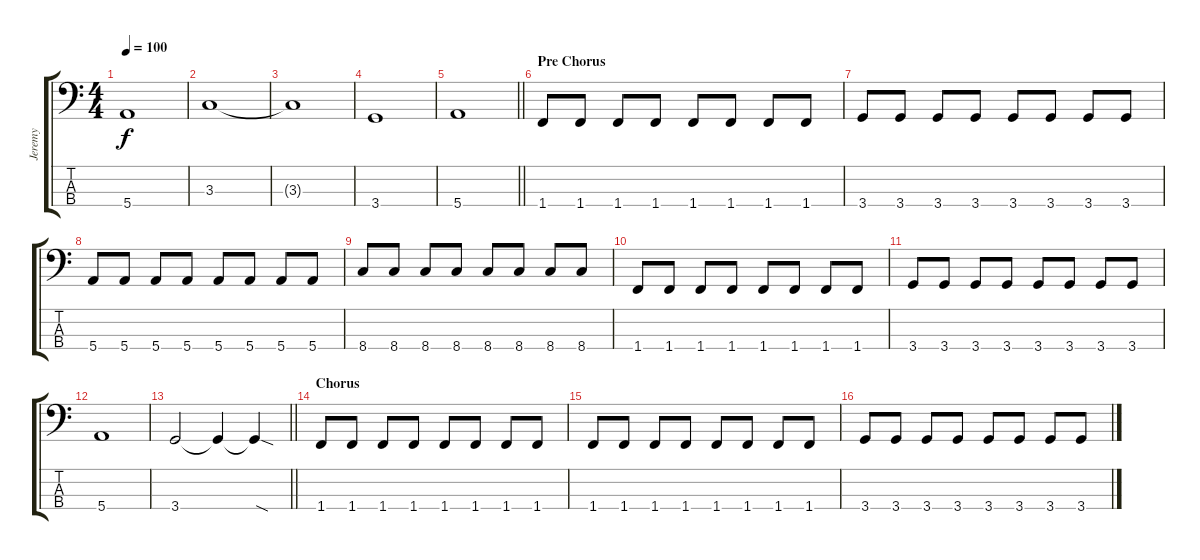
\track ("Jeremy" "Jeremy") {instrument electricbassfinger}
\staff {score tabs}
\tuning (G2 D2 A1 E1) {hide}
\ts (4 4)
\tempo 100
\clef f4
\ks c
5.4.1{dy f} |
3.3.1 |
3.3{t}.1 |
3.4.1 |
\barLineRight lightlight
5.4.1 |
\section ("" "Pre Chorus")
1.4.8 1.4.8 1.4.8 1.4.8 1.4.8 1.4.8 1.4.8 1.4.8 |
3.4.8 3.4.8 3.4.8 3.4.8 3.4.8 3.4.8 3.4.8 3.4.8 |
5.4.8 5.4.8 5.4.8 5.4.8 5.4.8 5.4.8 5.4.8 5.4.8 |
8.4.8 8.4.8 8.4.8 8.4.8 8.4.8 8.4.8 8.4.8 8.4.8 |
1.4.8 1.4.8 1.4.8 1.4.8 1.4.8 1.4.8 1.4.8 1.4.8 |
3.4.8 3.4.8 3.4.8 3.4.8 3.4.8 3.4.8 3.4.8 3.4.8 |
5.4.1 |
\barLineRight lightlight
3.4.2 3.4{t}.4 3.4{sod t}.4 |
\section ("" "Chorus")
1.4.8 1.4.8 1.4.8 1.4.8 1.4.8 1.4.8 1.4.8 1.4.8 |
1.4.8 1.4.8 1.4.8 1.4.8 1.4.8 1.4.8 1.4.8 1.4.8 |
3.4.8 3.4.8 3.4.8 3.4.8 3.4.8 3.4.8 3.4.8 3.4.8
